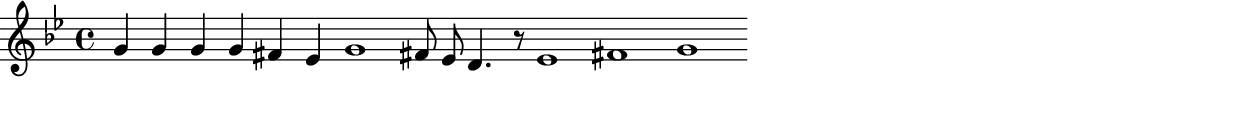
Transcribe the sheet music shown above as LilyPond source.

%% Generated by lilypond-book
%% Options: [exampleindent=10.16\mm,indent=0\mm,line-width=160\mm,paper-height=845.047\pt,paper-width=597.508\pt,papersize='(cons (* 597.508 pt) (* 845.047 pt))]
\include "lilypond-book-preamble.ly"


% ****************************************************************
% Start cut-&-pastable-section
% ****************************************************************

#(ly:set-option 'eps-box-padding 3.000000)



\paper {
  #(set-paper-size '(cons (* 597.508 pt) (* 845.047 pt)))
  indent = 0\mm
  line-width = 160\mm
  % offset the left padding, also add 1mm as lilypond creates cropped
  % images with a little space on the right
  line-width = #(- line-width (* mm  3.000000) (* mm 1))
}

\layout {
  
}




% ****************************************************************
% ly snippet:
% ****************************************************************
\sourcefilename "snippets/arabic-improvisation.ly"
\sourcefileline 0
%% DO NOT EDIT this file manually; it was automatically
%% generated from the LilyPond Wiki
%% (https://wiki.lilypond.community).
%%
%% Make any changes in the Wiki itself, or in
%% `Documentation/snippets/new/`, then run
%% `scripts/auxiliar/makelsr.pl`.
%%
%% This file is in the public domain.

\version "2.24.0"

\header {
%% Translation of GIT committish: a8a85e19654e46d725563e6deba44083ef137a2c
  texidocja = "
一時的なタクシームや即興部分のために、@c
拍子記号の省略や、@code{\\cadenzaOn} の使用が可能です。@c
小節線が省かれることで臨時記号が一度しか表示されなくなるるため、@c
臨時記号の付加スタイルを調整する必要があるかもしれません。@c
以下は、ヒジャーズの即興に使用される例を示しています。
"
  doctitleja = "アラブ音楽の即興"

%% Translation of GIT committish: 2f3474d9af596d677ed5b7ce720ae4d0954a6b51
  texidocit = "
Per improvvisazioni o @emph{taqasim} a tempo libero, si può omettere l'indicazione
di tempo e usare @code{\\cadenzaOn}.  Può essere necessaria la modifica
dello stile delle alterazioni, perché l'assenza delle stanghette farà
sì che l'alterazione sia contrassegnata una volta sola.  Ecco un esempio
di quello che potrebbe essere l'inizio di un'improvvisazione @emph{hijaz}:

"
  doctitleit = "Improvvisazione araba"

%% Translation of GIT committish: de1e42ce512f3690387cdd065109bddff1b7bd6d
  texidocfr = "
Lorsque les improvisations ou @emph{taqasim} sont temporairement libres,
la métrique peut ne pas apparaître, auquel cas on utilisera un
@code{\\cadenzaOn}.  Les altérations accidentelles devront alors être
répétées en raison de l'absence de barre de mesure.  Voici comment
pourrait débuter une improvisation de @emph{hijaz}.
"

  doctitlefr = "Improvisation en musique arabe"

%% Translation of GIT committish: 4f16fa98fd258f08e64203c793028ea3e363b1c0
  texidoces = "
Para las improvisaciones o @emph{taqasim} que son libres durante
unos momentos, se puede omitir la indicación de compás y se puede
usar @code{\cadenzaOn}.  Podría ser necesario ajustar el estilo de
alteraciones accidentales, porque la ausencia de líneas divisorias
hará que la alteración aparezca una sola vez.  He aquí un ejemplo
de cómo podría ser el comienzo de una improvisación @emph{hijaz}:

"
  doctitlees = "Improvisación de música árabe"

%% Translation of GIT committish: 0a868be38a775ecb1ef935b079000cebbc64de40
  texidocde = "
Bei Improvisation oder @emph{taqasim}, die zeitlich frei gespielt
werden, kann die Taktart ausgelassen werden und @code{\cadenzaOn}
kann eingesetzt werden.  Es kann nötig sein, den Versetzungszeichenstil
anzupassen, weil sonst die Versetzungszeichen nur einmal ausgegeben
werden, da keine Taktlinien gesetzt sind.  Hier ein Beispiel, wie
der Beginn einer @emph{hijaz}-Improvisation aussehen könnte:

"

  doctitlede = "Arabische Improvisation"

%% Translation of GIT committish: 8ffecf6be17c6ec2ff87cf31873121a8cce29b09
  texidoceca = "
Per a les improvisacions o @emph{taqasim} que són lliures durant uns
moments, es pot ometre la indicació de compàs i es pot usar
@code{\cadenzaOn}.  Podria caldre ajustar l'estil d'alteracions
accidentals, perquè l'absència de línies divisòries farà que
l'alteració aparegui un sop cop.  Vet aquí un exemple de com podria
ser el començament d'una improvisació @emph{hijaz}:

"
  doctitleca = "Improvisació de música àrab"

  categories = "World music"

  texidoc = "
For improvisations or @emph{taqasim} which are temporarily free, the
time signature can be omitted and @code{\\cadenzaOn} can be used.
Adjusting the accidental style might be required, since the absence of
bar lines causes the accidental to be marked only once. Here is an
example of what could be the start of a @emph{hijaz} improvisation.
"

  doctitle = "Arabic improvisation"
} % begin verbatim


\include "arabic.ly"

\relative sol' {
  \key re \kurd
  \accidentalStyle forget
  \cadenzaOn
  sol4 sol sol sol fad mib sol1 fad8 mib re4. r8 mib1 fad sol
}



% ****************************************************************
% end ly snippet
% ****************************************************************
